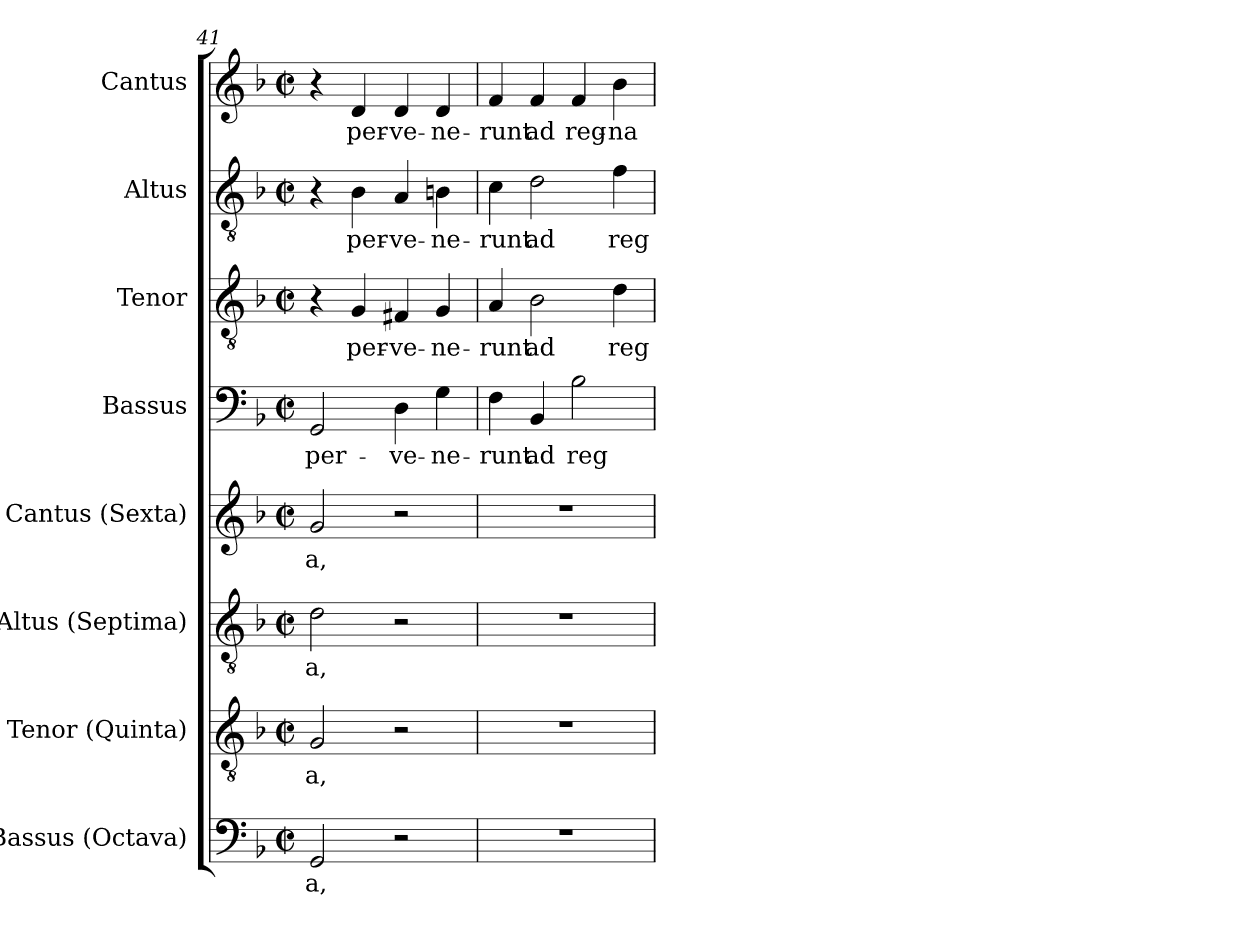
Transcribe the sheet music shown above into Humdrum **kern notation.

**kern	**text	**kern	**text	**kern	**text	**kern	**text	**kern	**text	**kern	**text	**kern	**text	**kern	**text
*part8	*part8	*part7	*part7	*part6	*part6	*part5	*part5	*part4	*part4	*part3	*part3	*part2	*part2	*part1	*part1
*staff8	*staff8	*staff7	*staff7	*staff6	*staff6	*staff5	*staff5	*staff4	*staff4	*staff3	*staff3	*staff2	*staff2	*staff1	*staff1
*I"Bassus (Octava)	*	*I"Tenor (Quinta)	*	*I"Altus (Septima)	*	*I"Cantus (Sexta)	*	*I"Bassus	*	*I"Tenor	*	*I"Altus	*	*I"Cantus	*
*I'B.	*	*I'T.	*	*I'T.	*	*I'A.	*	*I'B.	*	*I'T.	*	*I'T.	*	*I'A.	*
*clefF4	*	*clefGv2	*	*clefGv2	*	*clefG2	*	*clefF4	*	*clefGv2	*	*clefGv2	*	*clefG2	*
*	*	*ITrd7c12	*	*ITrd7c12	*	*	*	*	*	*ITrd7c12	*	*ITrd7c12	*	*	*
*k[b-]	*	*k[b-]	*	*k[b-]	*	*k[b-]	*	*k[b-]	*	*k[b-]	*	*k[b-]	*	*k[b-]	*
*F:	*	*F:	*	*F:	*	*F:	*	*F:	*	*F:	*	*F:	*	*F:	*
*M2/2	*	*M2/2	*	*M2/2	*	*M2/2	*	*M2/2	*	*M2/2	*	*M2/2	*	*M2/2	*
*met(c|)	*	*met(c|)	*	*met(c|)	*	*met(c|)	*	*met(c|)	*	*met(c|)	*	*met(c|)	*	*met(c|)	*
=41	=41	=41	=41	=41	=41	=41	=41	=41	=41	=41	=41	=41	=41	=41	=41
!	!LO:LY:b:color=#000000	!	!	!	!	!	!	!	!	!	!	!	!	!	!
!	!	!	!LO:LY:b:color=#000000	!	!	!	!	!	!	!	!	!	!	!	!
!	!	!	!	!	!LO:LY:b:color=#000000	!	!	!	!	!	!	!	!	!	!
!	!	!	!	!	!	!	!LO:LY:b:color=#000000	!	!	!	!	!	!	!	!
!	!	!	!	!	!	!	!	!	!LO:LY:b:color=#000000	!	!	!	!	!	!
2GGi/	-a,	2GGi/	-a,	2Di\	-a,	2gi/	-a,	2GGi/	per-	4r	.	4r	.	4r	.
!	!	!	!	!	!	!	!	!	!	!	!LO:LY:b:color=#000000	!	!	!	!
!	!	!	!	!	!	!	!	!	!	!	!	!	!LO:LY:b:color=#000000	!	!
!	!	!	!	!	!	!	!	!	!	!	!	!	!	!	!LO:LY:b:color=#000000
.	.	.	.	.	.	.	.	.	.	4GGi/	per-	4BB-i\	per-	4di/	per-
!	!	!	!	!	!	!	!	!	!LO:LY:b:color=#000000	!	!	!	!	!	!
!	!	!	!	!	!	!	!	!	!	!	!LO:LY:b:color=#000000	!	!	!	!
!	!	!	!	!	!	!	!	!	!	!	!	!	!LO:LY:b:color=#000000	!	!
!	!	!	!	!	!	!	!	!	!	!	!	!	!	!	!LO:LY:b:color=#000000
2r	.	2r	.	2r	.	2r	.	4Di\	-ve-	4FF#Xi/	-ve-	4AAi/	-ve-	4di/	-ve-
!	!	!	!	!	!	!	!	!	!LO:LY:b:color=#000000	!	!	!	!	!	!
!	!	!	!	!	!	!	!	!	!	!	!LO:LY:b:color=#000000	!	!	!	!
!	!	!	!	!	!	!	!	!	!	!	!	!	!LO:LY:b:color=#000000	!	!
!	!	!	!	!	!	!	!	!	!	!	!	!	!	!	!LO:LY:b:color=#000000
.	.	.	.	.	.	.	.	4Gi\	-ne-	4GGi/	-ne-	4BBni\	-ne-	4di/	-ne-
=42	=42	=42	=42	=42	=42	=42	=42	=42	=42	=42	=42	=42	=42	=42	=42
!	!	!	!	!	!	!	!	!	!LO:LY:b:color=#000000	!	!	!	!	!	!
!	!	!	!	!	!	!	!	!	!	!	!LO:LY:b:color=#000000	!	!	!	!
!	!	!	!	!	!	!	!	!	!	!	!	!	!LO:LY:b:color=#000000	!	!
!	!	!	!	!	!	!	!	!	!	!	!	!	!	!	!LO:LY:b:color=#000000
1r	.	1r	.	1r	.	1r	.	4Fi\	-runt	4AAi/	-runt	4Ci\	-runt	4fi/	-runt
!	!	!	!	!	!	!	!	!	!LO:LY:b:color=#000000	!	!	!	!	!	!
!	!	!	!	!	!	!	!	!	!	!	!LO:LY:b:color=#000000	!	!	!	!
!	!	!	!	!	!	!	!	!	!	!	!	!	!LO:LY:b:color=#000000	!	!
!	!	!	!	!	!	!	!	!	!	!	!	!	!	!	!LO:LY:b:color=#000000
.	.	.	.	.	.	.	.	4BB-i/	ad	2BB-i\	ad	2Di\	ad	4fi/	ad
!	!	!	!	!	!	!	!	!	!LO:LY:b:color=#000000	!	!	!	!	!	!
!	!	!	!	!	!	!	!	!	!	!	!	!	!	!	!LO:LY:b:color=#000000
.	.	.	.	.	.	.	.	2B-i\	reg-	.	.	.	.	4fi/	reg-
!	!	!	!	!	!	!	!	!	!	!	!LO:LY:b:color=#000000	!	!	!	!
!	!	!	!	!	!	!	!	!	!	!	!	!	!LO:LY:b:color=#000000	!	!
!	!	!	!	!	!	!	!	!	!	!	!	!	!	!	!LO:LY:b:color=#000000
.	.	.	.	.	.	.	.	.	.	4Di\	reg-	4Fi\	reg-	4b-i\	-na
=	=	=	=	=	=	=	=	=	=	=	=	=	=	=	=
*-	*-	*-	*-	*-	*-	*-	*-	*-	*-	*-	*-	*-	*-	*-	*-
